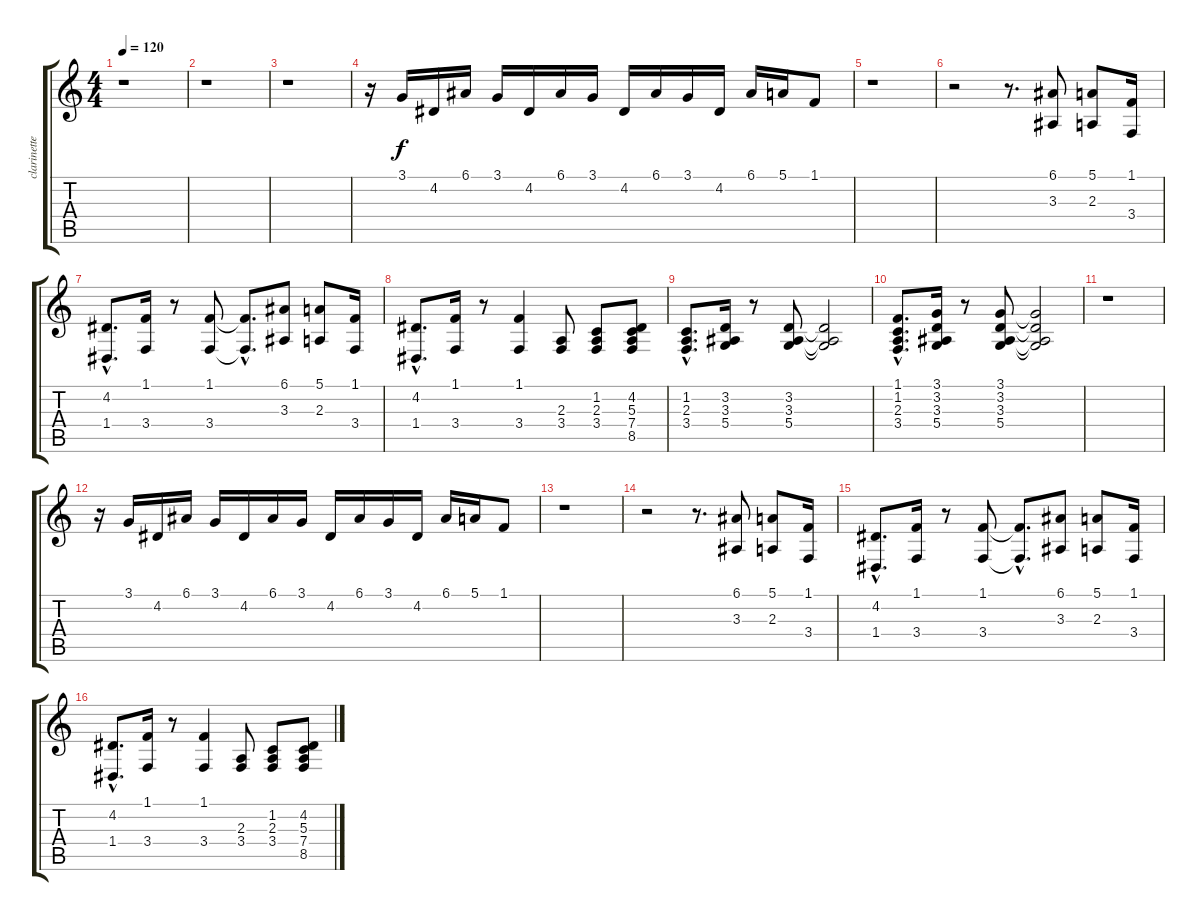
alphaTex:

\track ("clarinettes" "clarinette") {instrument clarinet}
\staff {score tabs}
\tuning (E4 B3 G3 D3 A2 E2) {hide}
\ts (4 4)
\tempo 120
\clef g2
\ks c
r.1{dy f} |
r.1 |
r.1 |
r.16 3.1.16 4.2.16 6.1.16 3.1.16 4.2.16 6.1.16 3.1.16 4.2.16 6.1.16 3.1.16 4.2.16 6.1.16 5.1.16 1.1.8 |
r.1 |
r.2 r.8{d} (6.1 3.3).8 (5.1 2.3).8 (1.1 3.4).16 |
(4.2{hac} 1.4{hac}).8{d} (1.1 3.4).16 r.8 (1.1 3.4).8 (1.1{hac t} 3.4{hac t}).8{d} (6.1 3.3).8 (5.1 2.3).8 (1.1 3.4).16 |
(4.2{hac} 1.4{hac}).8{d} (1.1 3.4).16 r.8 (1.1 3.4).4 (2.3 3.4).8 (1.2 2.3 3.4).8 (4.2 5.3 7.4 8.5).8 |
(1.2{hac} 2.3{hac} 3.4{hac}).8{d} (3.2 3.3 5.4).16 r.8 (3.2 3.3 5.4).8 (3.2{t} 3.3{t} 5.4{t}).2 |
(1.1{hac} 1.2{hac} 2.3{hac} 3.4{hac}).8{d} (3.1 3.2 3.3 5.4).16 r.8 (3.1 3.2 3.3 5.4).8 (3.1{t} 3.2{t} 3.3{t} 5.4{t}).2 |
r.1 |
r.16 3.1.16 4.2.16 6.1.16 3.1.16 4.2.16 6.1.16 3.1.16 4.2.16 6.1.16 3.1.16 4.2.16 6.1.16 5.1.16 1.1.8 |
r.1 |
r.2 r.8{d} (6.1 3.3).8 (5.1 2.3).8 (1.1 3.4).16 |
(4.2{hac} 1.4{hac}).8{d} (1.1 3.4).16 r.8 (1.1 3.4).8 (1.1{hac t} 3.4{hac t}).8{d} (6.1 3.3).8 (5.1 2.3).8 (1.1 3.4).16 |
(4.2{hac} 1.4{hac}).8{d} (1.1 3.4).16 r.8 (1.1 3.4).4 (2.3 3.4).8 (1.2 2.3 3.4).8 (4.2 5.3 7.4 8.5).8
